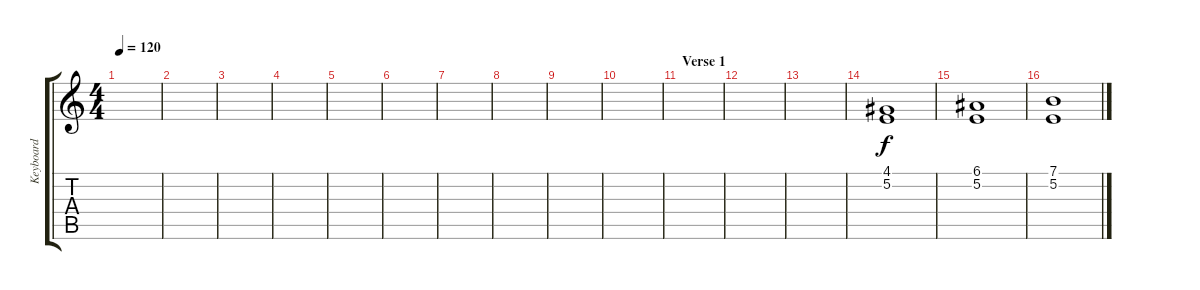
\track ("Keyboard" "Keyboard") {instrument synthstrings1}
\staff {score tabs}
\tuning (E4 B3 G3 D3 A2 E2) {hide}
\ts (4 4)
\tempo 120
\clef g2
\ks c
|
|
|
|
|
|
|
|
|
|
\section ("" "Verse 1")
|
|
|
(4.1 5.2).1 |
(6.1 5.2).1 |
(7.1 5.2).1
